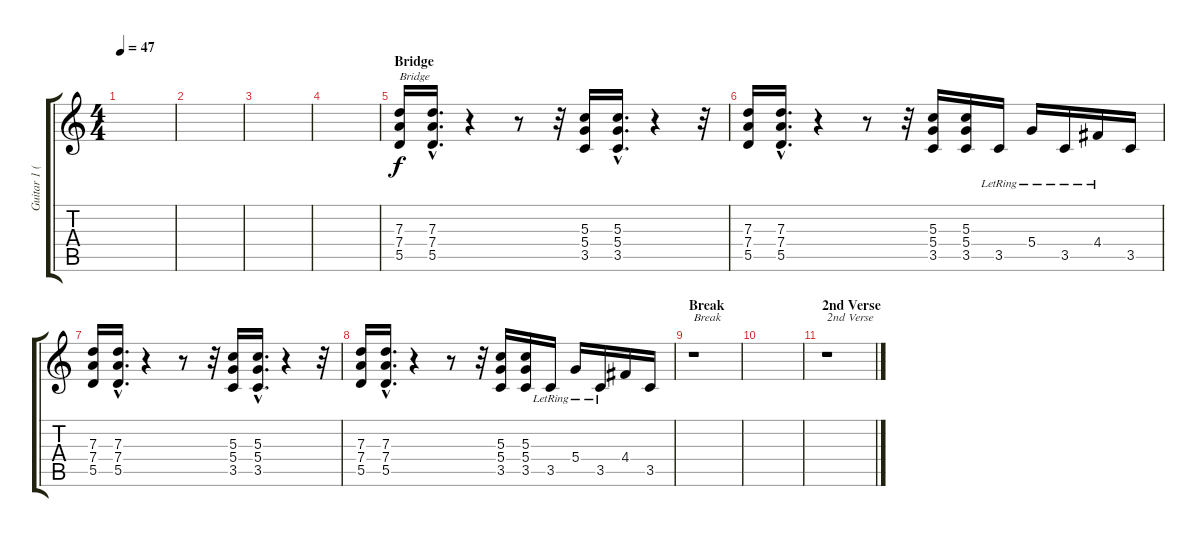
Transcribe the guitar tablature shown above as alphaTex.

\track ("Guitar 1 (Dropped D)" "Guitar 1 (") {instrument distortionguitar}
\staff {score tabs}
\tuning (E4 B3 G3 D3 A2 D2) {hide}
\ts (4 4)
\tempo 47
\clef g2
\ks c
|
|
|
|
\section ("" "Bridge")
(7.3 7.4 5.5).16{txt "Bridge"} (7.3{hac} 7.4{hac} 5.5{hac}).16{d} r.4 r.8 r.32 (5.3 5.4 3.5).16 (5.3{hac} 5.4{hac} 3.5{hac}).16{d} r.4 r.32 |
(7.3 7.4 5.5).16 (7.3{hac} 7.4{hac} 5.5{hac}).16{d} r.4 r.8 r.32 (5.3 5.4 3.5).16 (5.3 5.4 3.5).16 3.5{lr}.16 5.4{lr}.16 3.5{lr}.16 4.4{lr}.16 3.5.16 |
(7.3 7.4 5.5).16 (7.3{hac} 7.4{hac} 5.5{hac}).16{d} r.4 r.8 r.32 (5.3 5.4 3.5).16 (5.3{hac} 5.4{hac} 3.5{hac}).16{d} r.4 r.32 |
(7.3 7.4 5.5).16 (7.3{hac} 7.4{hac} 5.5{hac}).16{d} r.4 r.8 r.32 (5.3 5.4 3.5).16 (5.3 5.4 3.5).16 3.5{lr}.16 5.4{lr}.16 3.5{lr}.16 4.4.16 3.5.16 |
\section ("" "Break")
r.1{txt "Break"} |
|
\section ("" "2nd Verse")
r.1{txt "2nd Verse"}
